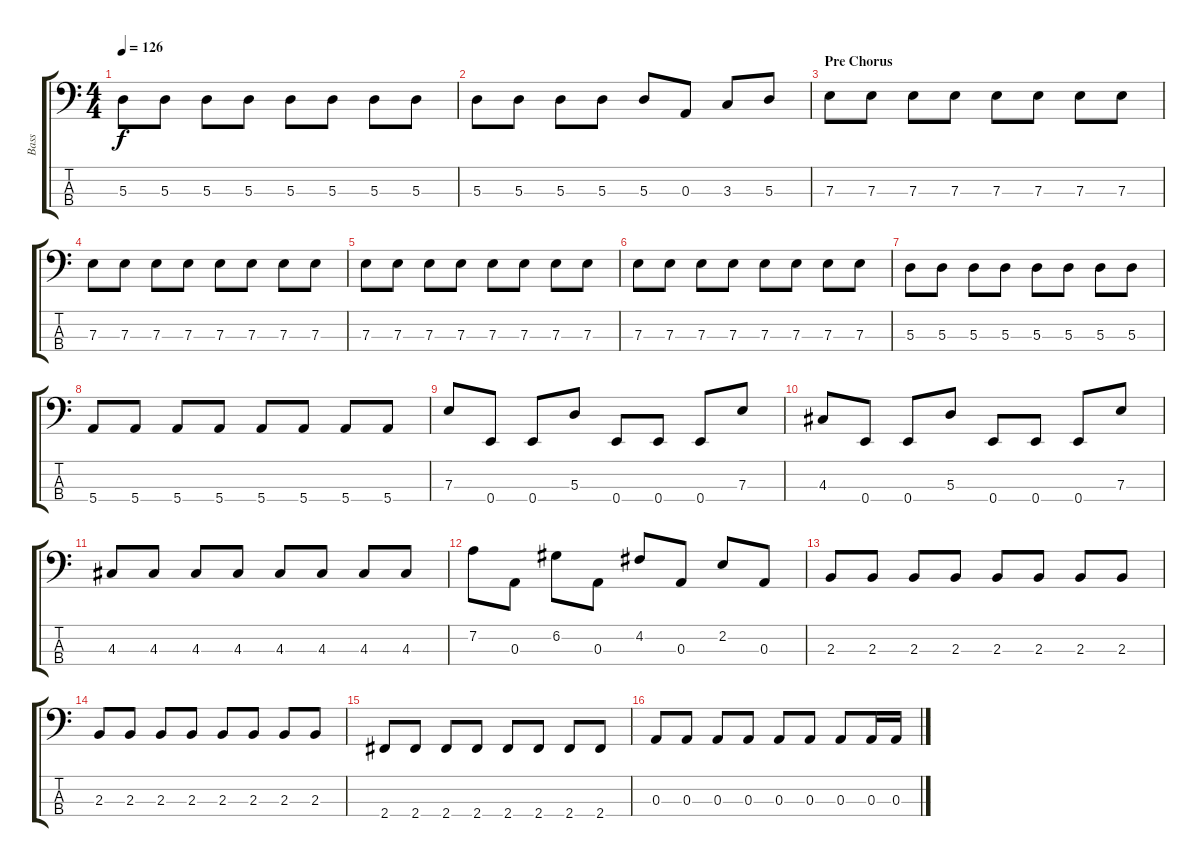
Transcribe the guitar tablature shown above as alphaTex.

\track ("Bass" "Bass") {instrument electricbassfinger}
\staff {score tabs}
\tuning (G2 D2 A1 E1) {hide}
\ts (4 4)
\tempo 126
\clef f4
\ks c
5.3.8{dy f} 5.3.8 5.3.8 5.3.8 5.3.8 5.3.8 5.3.8 5.3.8 |
5.3.8 5.3.8 5.3.8 5.3.8 5.3.8 0.3.8 3.3.8 5.3.8 |
\section ("" "Pre Chorus")
7.3.8 7.3.8 7.3.8 7.3.8 7.3.8 7.3.8 7.3.8 7.3.8 |
7.3.8 7.3.8 7.3.8 7.3.8 7.3.8 7.3.8 7.3.8 7.3.8 |
7.3.8 7.3.8 7.3.8 7.3.8 7.3.8 7.3.8 7.3.8 7.3.8 |
7.3.8 7.3.8 7.3.8 7.3.8 7.3.8 7.3.8 7.3.8 7.3.8 |
5.3.8 5.3.8 5.3.8 5.3.8 5.3.8 5.3.8 5.3.8 5.3.8 |
5.4.8 5.4.8 5.4.8 5.4.8 5.4.8 5.4.8 5.4.8 5.4.8 |
7.3.8 0.4.8 0.4.8 5.3.8 0.4.8 0.4.8 0.4.8 7.3.8 |
4.3.8 0.4.8 0.4.8 5.3.8 0.4.8 0.4.8 0.4.8 7.3.8 |
4.3.8 4.3.8 4.3.8 4.3.8 4.3.8 4.3.8 4.3.8 4.3.8 |
7.2.8 0.3.8 6.2.8 0.3.8 4.2.8 0.3.8 2.2.8 0.3.8 |
2.3.8 2.3.8 2.3.8 2.3.8 2.3.8 2.3.8 2.3.8 2.3.8 |
2.3.8 2.3.8 2.3.8 2.3.8 2.3.8 2.3.8 2.3.8 2.3.8 |
2.4.8 2.4.8 2.4.8 2.4.8 2.4.8 2.4.8 2.4.8 2.4.8 |
0.3.8 0.3.8 0.3.8 0.3.8 0.3.8 0.3.8 0.3.8 0.3.16 0.3.16
